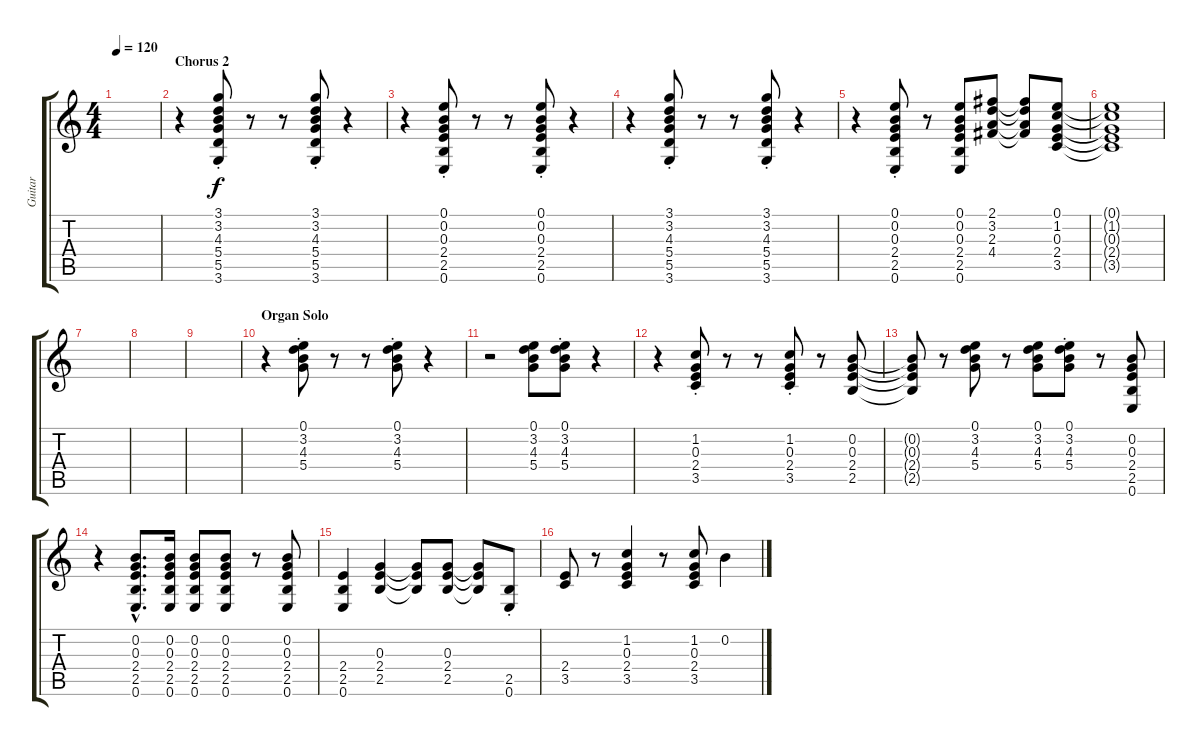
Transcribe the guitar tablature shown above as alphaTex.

\track ("Guitar" "Guitar") {instrument electricguitarclean}
\staff {score tabs}
\tuning (E4 B3 G3 D3 A2 E2) {hide}
\ts (4 4)
\tempo 120
\clef g2
\ks c
|
\section ("" "Chorus 2")
r.4 (3.1{st} 3.2{st} 4.3{st} 5.4{st} 5.5{st} 3.6{st}).8 r.8 r.8 (3.1{st} 3.2{st} 4.3{st} 5.4{st} 5.5{st} 3.6{st}).8 r.4 |
r.4 (0.1{st} 0.2{st} 0.3{st} 2.4{st} 2.5{st} 0.6{st}).8 r.8 r.8 (0.1{st} 0.2{st} 0.3{st} 2.4{st} 2.5{st} 0.6{st}).8 r.4 |
r.4 (3.1{st} 3.2{st} 4.3{st} 5.4{st} 5.5{st} 3.6{st}).8 r.8 r.8 (3.1{st} 3.2{st} 4.3{st} 5.4{st} 5.5{st} 3.6{st}).8 r.4 |
r.4 (0.1{st} 0.2{st} 0.3{st} 2.4{st} 2.5{st} 0.6{st}).8 r.8 (0.1 0.2 0.3 2.4 2.5 0.6).8 (2.1 3.2 2.3 4.4).8 (2.1{t} 3.2{t} 2.3{t} 4.4{t}).8 (0.1 1.2 0.3 2.4 3.5).8 |
(0.1{t} 1.2{t} 0.3{t} 2.4{t} 3.5{t}).1 |
|
|
|
\section ("" "Organ Solo")
r.4 (0.1{st} 3.2{st} 4.3{st} 5.4{st}).8 r.8 r.8 (0.1{st} 3.2{st} 4.3{st} 5.4{st}).8 r.4 |
r.2 (0.1 3.2 4.3 5.4).8 (0.1{st} 3.2{st} 4.3{st} 5.4{st}).8 r.4 |
r.4 (1.2{st} 0.3{st} 2.4{st} 3.5{st}).8 r.8 r.8 (1.2{st} 0.3{st} 2.4{st} 3.5{st}).8 r.8 (0.2 0.3 2.4 2.5).8 |
(0.2{t} 0.3{t} 2.4{t} 2.5{t}).8 r.8 (0.1 3.2 4.3 5.4).8 r.8 (0.1 3.2 4.3 5.4).8 (0.1{st} 3.2{st} 4.3{st} 5.4{st}).8 r.8 (0.2 0.3 2.4 2.5 0.6).8 |
r.4 (0.2{hac} 0.3{hac} 2.4{hac} 2.5{hac} 0.6{hac}).8{d} (0.2 0.3 2.4 2.5 0.6).16 (0.2 0.3 2.4 2.5 0.6).8 (0.2 0.3 2.4 2.5 0.6).8 r.8 (0.2 0.3 2.4 2.5 0.6).8 |
(2.4 2.5 0.6).4 (0.3 2.4 2.5).4 (0.3{t} 2.4{t} 2.5{t}).8 (0.3 2.4 2.5).8 (0.3{t} 2.4{t} 2.5{t}).8 (2.5{st} 0.6{st}).8 |
(2.4 3.5).8 r.8 (1.2 0.3 2.4 3.5).4 r.8 (1.2 0.3 2.4 3.5).8 0.2.4
